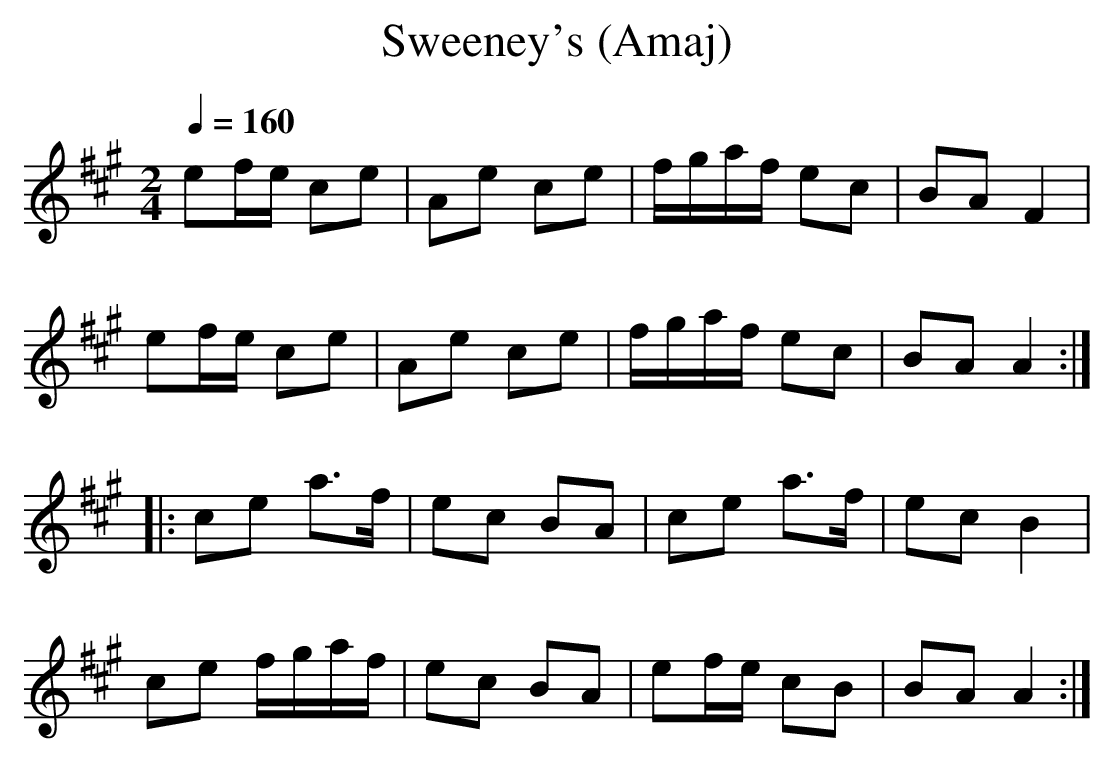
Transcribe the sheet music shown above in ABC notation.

X:1
T:Sweeney's (Amaj)
Q:1/4=160
M:2/4
L:1/8
K:Amaj
ef/e/ ce|Ae ce|f/g/a/f/ ec|BA F2|
ef/e/ ce|Ae ce|f/g/a/f/ ec|BA A2 :|
|:ce a>f|ec BA|ce a>f|ec B2|
ce f/g/a/f/|ec BA|ef/e/ cB|BA A2 :|
